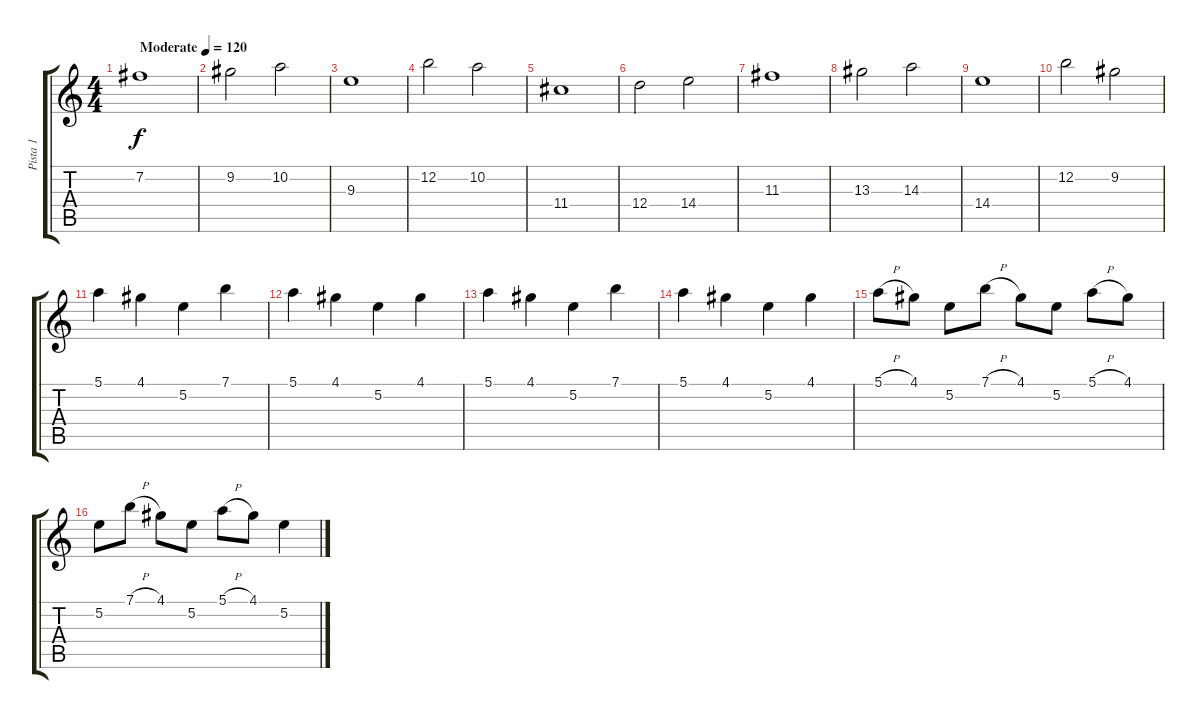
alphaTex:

\track ("Pista 1" "Pista 1") {instrument overdrivenguitar}
\staff {score tabs}
\tuning (E4 B3 G3 D3 A2 E2) {hide}
\ts (4 4)
\tempo (120 "Moderate")
\clef g2
\ks c
7.2.1{dy f instrument overdrivenguitar} |
9.2.2 10.2.2 |
9.3.1 |
12.2.2 10.2.2 |
11.4.1 |
12.4.2 14.4.2 |
11.3.1 |
13.3.2 14.3.2 |
14.4.1 |
12.2.2 9.2.2 |
5.1.4 4.1.4 5.2.4 7.1.4 |
5.1.4 4.1.4 5.2.4 4.1.4 |
5.1.4 4.1.4 5.2.4 7.1.4 |
5.1.4 4.1.4 5.2.4 4.1.4 |
5.1{h}.8 4.1.8 5.2.8 7.1{h}.8 4.1.8 5.2.8 5.1{h}.8 4.1.8 |
5.2.8 7.1{h}.8 4.1.8 5.2.8 5.1{h}.8 4.1.8 5.2.4
